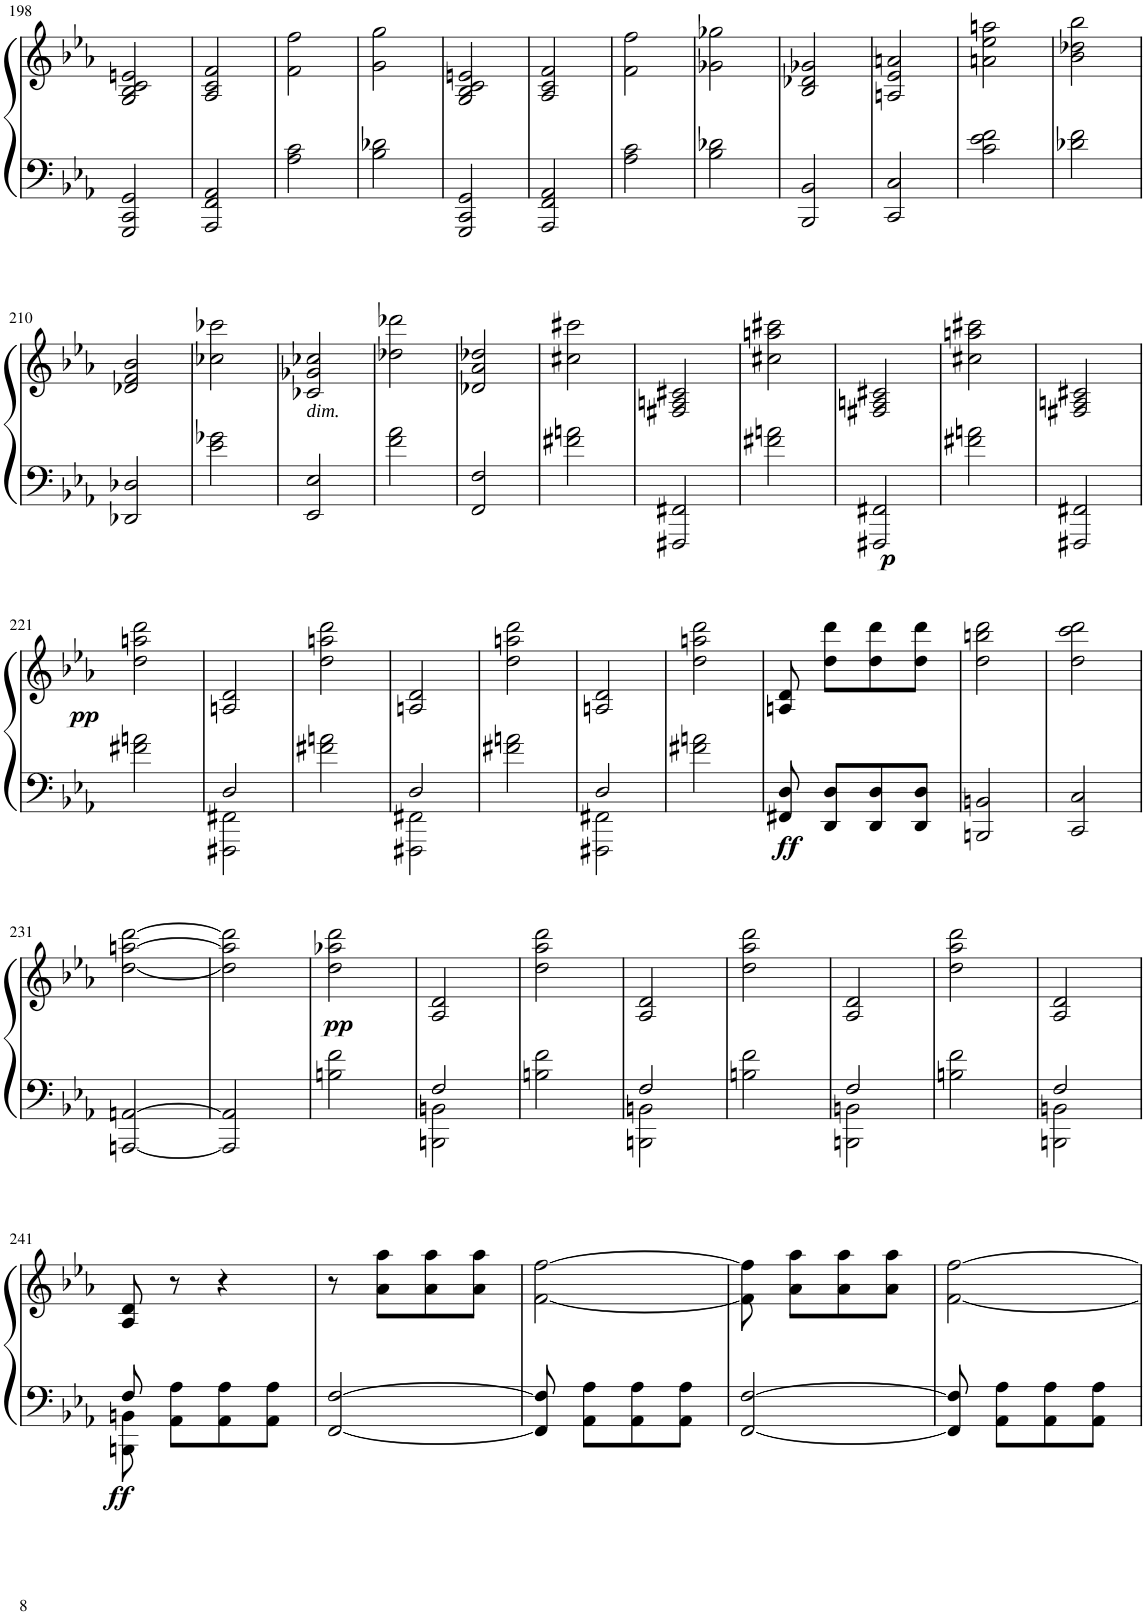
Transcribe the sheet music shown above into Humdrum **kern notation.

**kern	**kern	**dynam
*part1	*part1	*part1
*staff2	*staff1	*staff1/2
*I"Piano	*	*
*I'Pno	*	*
*clefF4	*clefG2	*
*k[b-e-a-]	*k[b-e-a-]	*
*M2/4	*M2/4	*
=197	=197	=197
2B-\ 2d-X\	2g\ 2gg\	.
!!LO:PB:g=z
=198	=198	=198
2GGG/ 2CC/ 2GG/	2G/ 2B-/ 2c/ 2en/	.
=199	=199	=199
2AAA-/ 2FF/ 2AA-/	2A-/ 2c/ 2f/	.
=200	=200	=200
2A-\ 2c\	2f\ 2ff\	.
=201	=201	=201
2B-\ 2d-X\	2g\ 2gg\	.
=202	=202	=202
2GGG/ 2CC/ 2GG/	2G/ 2B-/ 2c/ 2en/	.
=203	=203	=203
2AAA-/ 2FF/ 2AA-/	2A-/ 2c/ 2f/	.
=204	=204	=204
2A-\ 2c\	2f\ 2ff\	.
=205	=205	=205
2B-\ 2d-X\	2g-X\ 2gg-X\	.
=206	=206	=206
2BBB-/ 2BB-/	2B-/ 2d-X/ 2g-X/	.
=207	=207	=207
2CC/ 2C/	2An/ 2e-/ 2an/	.
=208	=208	=208
2c\ 2e-\ 2f\	2an\ 2ee-\ 2aan\	.
=209	=209	=209
2d-X\ 2f\	2b-\ 2dd-X\ 2bb-\	.
!!LO:LB:g=z
=210	=210	=210
2DD-X/ 2D-X/	2d-X/ 2f/ 2b-/	.
=211	=211	=211
2e-\ 2g-X\	2cc-X\ 2ccc-X\	.
=212	=212	=212
!LO:TX:a:i:t=dim.	!	!
2EE-/ 2E-/	2c-X/ 2g-X/ 2cc-X/	.
=213	=213	=213
2f\ 2a-\	2dd-X\ 2ddd-X\	.
=214	=214	=214
2FF/ 2F/	2d-X/ 2a-/ 2dd-X/	.
=215	=215	=215
2f#X\ 2an\	2cc#X\ 2ccc#X\	.
=216	=216	=216
2FFF#X/ 2FF#X/	2F#X/ 2An/ 2c#X/	.
=217	=217	=217
2f#X\ 2an\	2cc#X\ 2aan\ 2ccc#X\	.
=218	=218	=218
!	!	!LO:DY:b=2
2FFF#X/ 2FF#X/	2F#X/ 2An/ 2c#X/	p
=219	=219	=219
2f#X\ 2an\	2cc#X\ 2aan\ 2ccc#X\	.
=220	=220	=220
2FFF#X/ 2FF#X/	2F#X/ 2An/ 2c#X/	.
!!LO:LB:g=z
=221	=221	=221
!	!	!LO:DY:b
2f#X\ 2an\	2dd\ 2aan\ 2ddd\	pp
=222	=222	=222
*^	*	*
2D/	2FFF#X\ 2FF#X\	2An/ 2d/	.
*v	*v	*	*
=223	=223	=223
2f#X\ 2an\	2dd\ 2aan\ 2ddd\	.
=224	=224	=224
*^	*	*
2D/	2FFF#X\ 2FF#X\	2An/ 2d/	.
*v	*v	*	*
=225	=225	=225
2f#X\ 2an\	2dd\ 2aan\ 2ddd\	.
=226	=226	=226
*^	*	*
2D/	2FFF#X\ 2FF#X\	2An/ 2d/	.
*v	*v	*	*
=227	=227	=227
2f#X\ 2an\	2dd\ 2aan\ 2ddd\	.
=228	=228	=228
!	!	!LO:DY:b=2
8FF#X/ 8D/	8An/ 8d/	ff
8DD/ 8D/L	8dd\ 8ddd\L	.
8DD/ 8D/	8dd\ 8ddd\	.
8DD/ 8D/J	8dd\ 8ddd\J	.
=229	=229	=229
2BBBn/ 2BBn/	2dd\ 2bbn\ 2ddd\	.
=230	=230	=230
2CC/ 2C/	2dd\ 2ccc\ 2ddd\	.
!!LO:LB:g=z
=231	=231	=231
[2AAAn/ [2AAn/	[2dd\ [2aan\ [2ddd\	.
=232	=232	=232
2AAA/] 2AA/]	2dd\] 2aa\] 2ddd\]	.
=233	=233	=233
!	!	!LO:DY:b
2Bn\ 2f\	2dd\ 2aa-X\ 2ddd\	pp
=234	=234	=234
*^	*	*
2F/	2BBBn\ 2BBn\	2A-/ 2d/	.
*v	*v	*	*
=235	=235	=235
2Bn\ 2f\	2dd\ 2aa-\ 2ddd\	.
=236	=236	=236
*^	*	*
2F/	2BBBn\ 2BBn\	2A-/ 2d/	.
*v	*v	*	*
=237	=237	=237
2Bn\ 2f\	2dd\ 2aa-\ 2ddd\	.
=238	=238	=238
*^	*	*
2F/	2BBBn\ 2BBn\	2A-/ 2d/	.
*v	*v	*	*
=239	=239	=239
2Bn\ 2f\	2dd\ 2aa-\ 2ddd\	.
=240	=240	=240
*^	*	*
2F/	2BBBn\ 2BBn\	2A-/ 2d/	.
!!LO:LB:g=z
=241	=241	=241	=241
!	!	!	!LO:DY:b=2
8F/	8BBBn\ 8BBn\	8A-/ 8d/	ff
8AA-\ 8A-\L	4.ryy	8r	.
8AA-\ 8A-\	.	4r	.
8AA-\ 8A-\J	.	.	.
*v	*v	*	*
=242	=242	=242
[2FF/ [2F/	8r	.
.	8a-\ 8aa-\L	.
.	8a-\ 8aa-\	.
.	8a-\ 8aa-\J	.
=243	=243	=243
8FF/] 8F/]	[2f\ [2ff\	.
8AA-\ 8A-\L	.	.
8AA-\ 8A-\	.	.
8AA-\ 8A-\J	.	.
=244	=244	=244
[2FF/ [2F/	8f\] 8ff\]	.
.	8a-\ 8aa-\L	.
.	8a-\ 8aa-\	.
.	8a-\ 8aa-\J	.
=	=	=
*-	*-	*-
